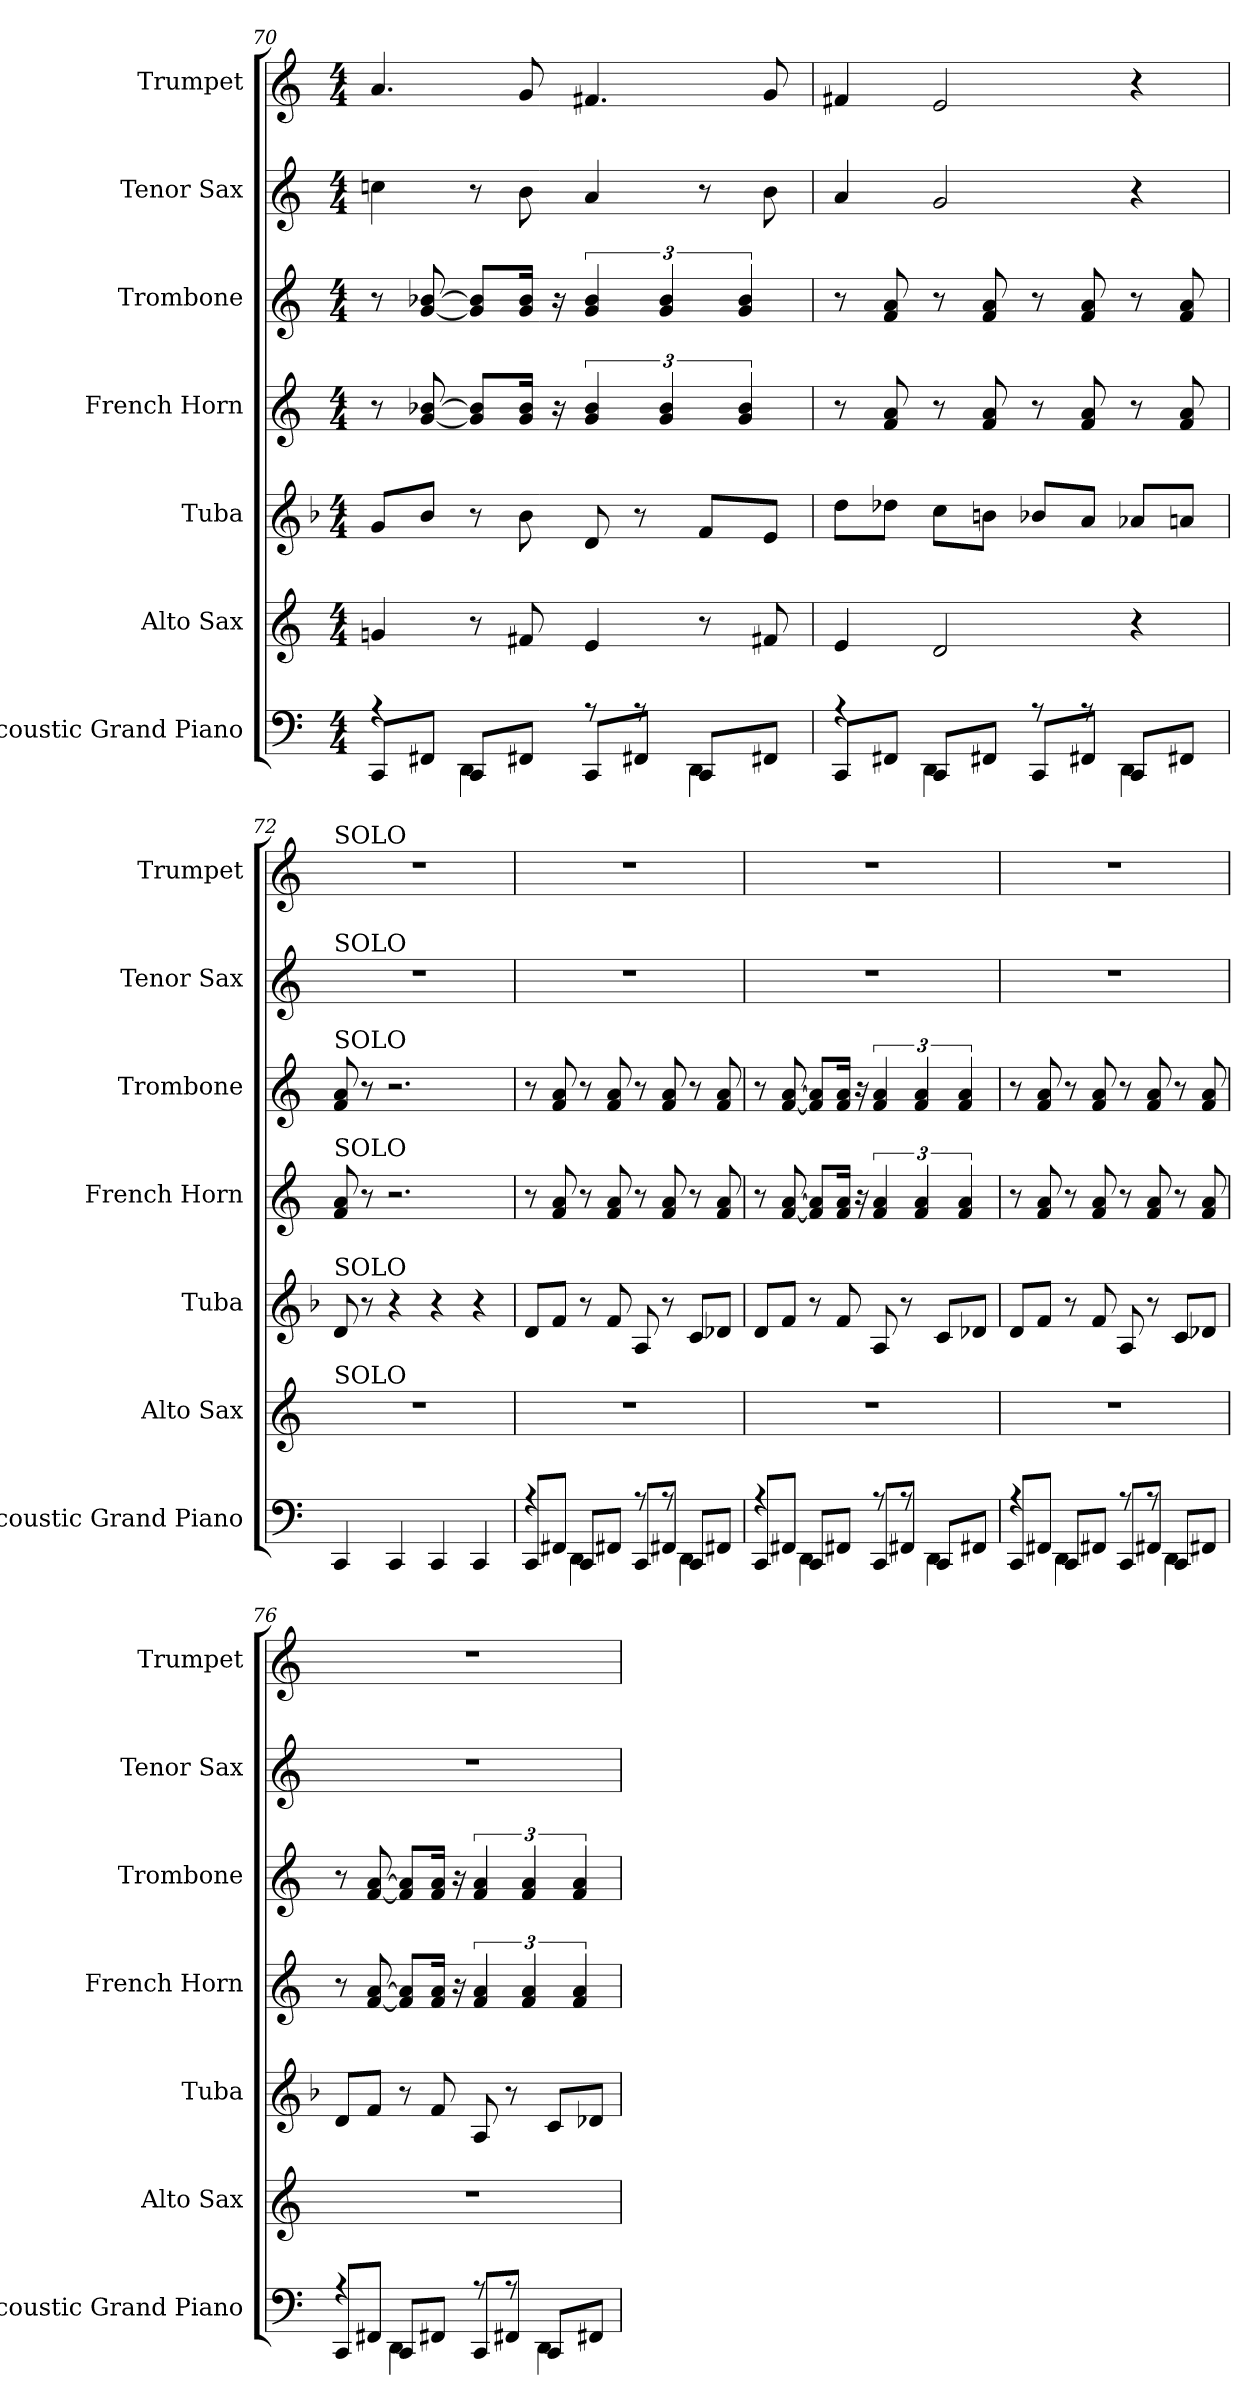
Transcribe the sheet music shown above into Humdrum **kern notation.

**kern	**kern	**kern	**kern	**kern	**kern	**kern
*part7	*part6	*part5	*part4	*part3	*part2	*part1
*staff7	*staff6	*staff5	*staff4	*staff3	*staff2	*staff1
*I"Acoustic Grand Piano	*I"Alto Sax	*I"Tuba	*I"French Horn	*I"Trombone	*I"Tenor Sax	*I"Trumpet
*I'Acoustic Grand Piano	*I'Alto Sax	*I'Tuba	*I'French Horn	*I'Trombone	*I'Tenor Sax	*I'Trumpet
*clefF4	*clefG2	*clefG2	*clefG2	*clefG2	*clefG2	*clefG2
*	*ITrd-2c-3	*ITrd15c26	*ITrd8c14	*ITrd8c14	*ITrd1c2	*ITrd1c2
*	*	*k[b-]	*	*	*	*
*M4/4	*M4/4	*M4/4	*M4/4	*M4/4	*M4/4	*M4/4
=70	=70	=70	=70	=70	=70	=70
*^	*	*	*	*	*	*
8CCL	4rG	4b-	8GGL	8r	8r	4b-	4.g
8FF#XJ	.	.	8BB-J	[8G [8B-	[8G [8B-	.	.
8CCL	4DD	8r	8r	8G] 8B-]L	8G] 8B-]L	8r	.
8FF#XJ	.	8an	8BB-	16G 16B-Jk	16G 16B-Jk	8a	8f
.	.	.	.	16r	16r	.	.
8CCL	8rG	4g	8DD	6G 6B-	6G 6B-	4g	4.en
8FF#XJ	8rG	.	8r	.	.	.	.
.	.	.	.	6G 6B-	6G 6B-	.	.
8CCL	4DD	8r	8FFL	.	.	8r	.
.	.	.	.	6G 6B-	6G 6B-	.	.
8FF#XJ	.	8an	8EEJ	.	.	8a	8f
=71	=71	=71	=71	=71	=71	=71	=71
8CCL	4rG	4g	8DL	8r	8r	4g	4en
8FF#XJ	.	.	8D-XJ	8F 8A	8F 8A	.	.
8CCL	4DD	2f	8CL	8r	8r	2f	2d
8FF#XJ	.	.	8BBnJ	8F 8A	8F 8A	.	.
8CCL	8rG	.	8BB-XL	8r	8r	.	.
8FF#XJ	8rG	.	8AAJ	8F 8A	8F 8A	.	.
8CCL	4DD	4r	8AA-XL	8r	8r	4r	4r
8FF#XJ	.	.	8AAnJ	8F 8A	8F 8A	.	.
*v	*v	*	*	*	*	*	*
=72	=72	=72	=72	=72	=72	=72
!	!	!	!	!	!	!LO:TX:a:t=SOLO
!	!	!	!	!	!LO:TX:a:t=SOLO	!
!	!	!	!	!LO:TX:a:t=SOLO	!	!
!	!	!	!LO:TX:a:t=SOLO	!	!	!
!	!	!LO:TX:a:t=SOLO	!	!	!	!
!	!LO:TX:a:t=SOLO	!	!	!	!	!
4CC	1r	8DD	8F 8A	8F 8A	1r	1r
.	.	8r	8r	8r	.	.
4CC	.	4r	2.r	2.r	.	.
4CC	.	4r	.	.	.	.
4CC	.	4r	.	.	.	.
=73	=73	=73	=73	=73	=73	=73
*^	*	*	*	*	*	*
8CCL	4rG	1r	8DDL	8r	8r	1r	1r
8FF#XJ	.	.	8FFJ	8F 8A	8F 8A	.	.
8CCL	4DD	.	8r	8r	8r	.	.
8FF#XJ	.	.	8FF	8F 8A	8F 8A	.	.
8CCL	8rG	.	8AAA	8r	8r	.	.
8FF#XJ	8rG	.	8r	8F 8A	8F 8A	.	.
8CCL	4DD	.	8CCL	8r	8r	.	.
8FF#XJ	.	.	8DD-XJ	8F 8A	8F 8A	.	.
=74	=74	=74	=74	=74	=74	=74	=74
8CCL	4rG	1r	8DDL	8r	8r	1r	1r
8FF#XJ	.	.	8FFJ	[8F [8A	[8F [8A	.	.
8CCL	4DD	.	8r	8F] 8A]L	8F] 8A]L	.	.
8FF#XJ	.	.	8FF	16F 16AJk	16F 16AJk	.	.
.	.	.	.	16r	16r	.	.
8CCL	8rG	.	8AAA	6F 6A	6F 6A	.	.
8FF#XJ	8rG	.	8r	.	.	.	.
.	.	.	.	6F 6A	6F 6A	.	.
8CCL	4DD	.	8CCL	.	.	.	.
.	.	.	.	6F 6A	6F 6A	.	.
8FF#XJ	.	.	8DD-XJ	.	.	.	.
=75	=75	=75	=75	=75	=75	=75	=75
8CCL	4rG	1r	8DDL	8r	8r	1r	1r
8FF#XJ	.	.	8FFJ	8F 8A	8F 8A	.	.
8CCL	4DD	.	8r	8r	8r	.	.
8FF#XJ	.	.	8FF	8F 8A	8F 8A	.	.
8CCL	8rG	.	8AAA	8r	8r	.	.
8FF#XJ	8rG	.	8r	8F 8A	8F 8A	.	.
8CCL	4DD	.	8CCL	8r	8r	.	.
8FF#XJ	.	.	8DD-XJ	8F 8A	8F 8A	.	.
=76	=76	=76	=76	=76	=76	=76	=76
8CCL	4rG	1r	8DDL	8r	8r	1r	1r
8FF#XJ	.	.	8FFJ	[8F [8A	[8F [8A	.	.
8CCL	4DD	.	8r	8F] 8A]L	8F] 8A]L	.	.
8FF#XJ	.	.	8FF	16F 16AJk	16F 16AJk	.	.
.	.	.	.	16r	16r	.	.
8CCL	8rG	.	8AAA	6F 6A	6F 6A	.	.
8FF#XJ	8rG	.	8r	.	.	.	.
.	.	.	.	6F 6A	6F 6A	.	.
8CCL	4DD	.	8CCL	.	.	.	.
.	.	.	.	6F 6A	6F 6A	.	.
8FF#XJ	.	.	8DD-XJ	.	.	.	.
*v	*v	*	*	*	*	*	*
=	=	=	=	=	=	=
*-	*-	*-	*-	*-	*-	*-
